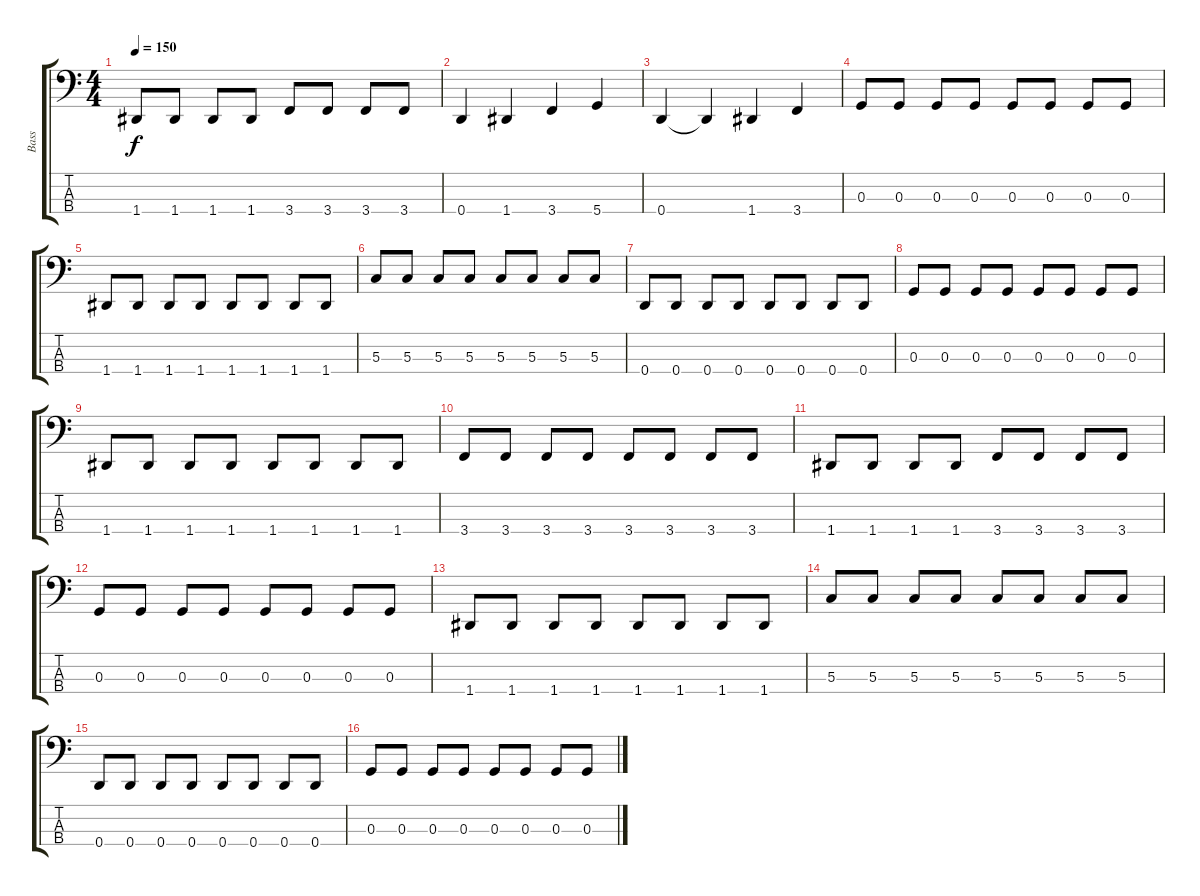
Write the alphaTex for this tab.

\track ("Bass" "Bass") {instrument electricbasspick}
\staff {score tabs}
\tuning (F2 C2 G1 D1) {hide}
\ts (4 4)
\tempo 150
\clef f4
\ks c
1.4.8{dy f} 1.4.8 1.4.8 1.4.8 3.4.8 3.4.8 3.4.8 3.4.8 |
0.4.4 1.4.4 3.4.4 5.4.4 |
0.4.4 0.4{t}.4 1.4.4 3.4.4 |
0.3.8 0.3.8 0.3.8 0.3.8 0.3.8 0.3.8 0.3.8 0.3.8 |
1.4.8 1.4.8 1.4.8 1.4.8 1.4.8 1.4.8 1.4.8 1.4.8 |
5.3.8 5.3.8 5.3.8 5.3.8 5.3.8 5.3.8 5.3.8 5.3.8 |
0.4.8 0.4.8 0.4.8 0.4.8 0.4.8 0.4.8 0.4.8 0.4.8 |
0.3.8 0.3.8 0.3.8 0.3.8 0.3.8 0.3.8 0.3.8 0.3.8 |
1.4.8 1.4.8 1.4.8 1.4.8 1.4.8 1.4.8 1.4.8 1.4.8 |
3.4.8 3.4.8 3.4.8 3.4.8 3.4.8 3.4.8 3.4.8 3.4.8 |
1.4.8 1.4.8 1.4.8 1.4.8 3.4.8 3.4.8 3.4.8 3.4.8 |
0.3.8 0.3.8 0.3.8 0.3.8 0.3.8 0.3.8 0.3.8 0.3.8 |
1.4.8 1.4.8 1.4.8 1.4.8 1.4.8 1.4.8 1.4.8 1.4.8 |
5.3.8 5.3.8 5.3.8 5.3.8 5.3.8 5.3.8 5.3.8 5.3.8 |
0.4.8 0.4.8 0.4.8 0.4.8 0.4.8 0.4.8 0.4.8 0.4.8 |
0.3.8 0.3.8 0.3.8 0.3.8 0.3.8 0.3.8 0.3.8 0.3.8
